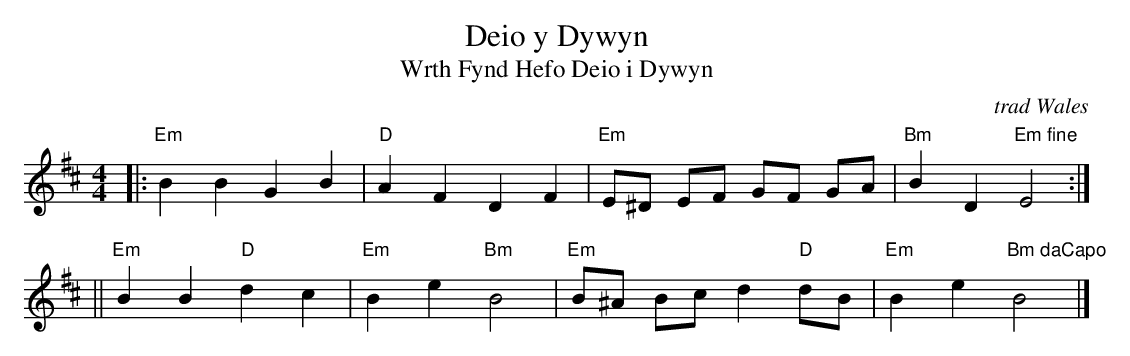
X:1
T: Deio y Dywyn
T: Wrth Fynd Hefo Deio i Dywyn
O: trad Wales
M: 4/4
L: 1/8
K: Edor
|: "Em"B2 B2 G2 B2 | "D"A2 F2 D2 F2 | "Em"E^D EF GF GA | "Bm"B2 D2 "Em fine"E4 :|
|| "Em"B2 B2 "D"d2 c2 | "Em"B2 e2 "Bm"B4 | "Em"B^A Bc d2 "D"dB | "Em"B2 e2 "Bm daCapo" B4 |]
